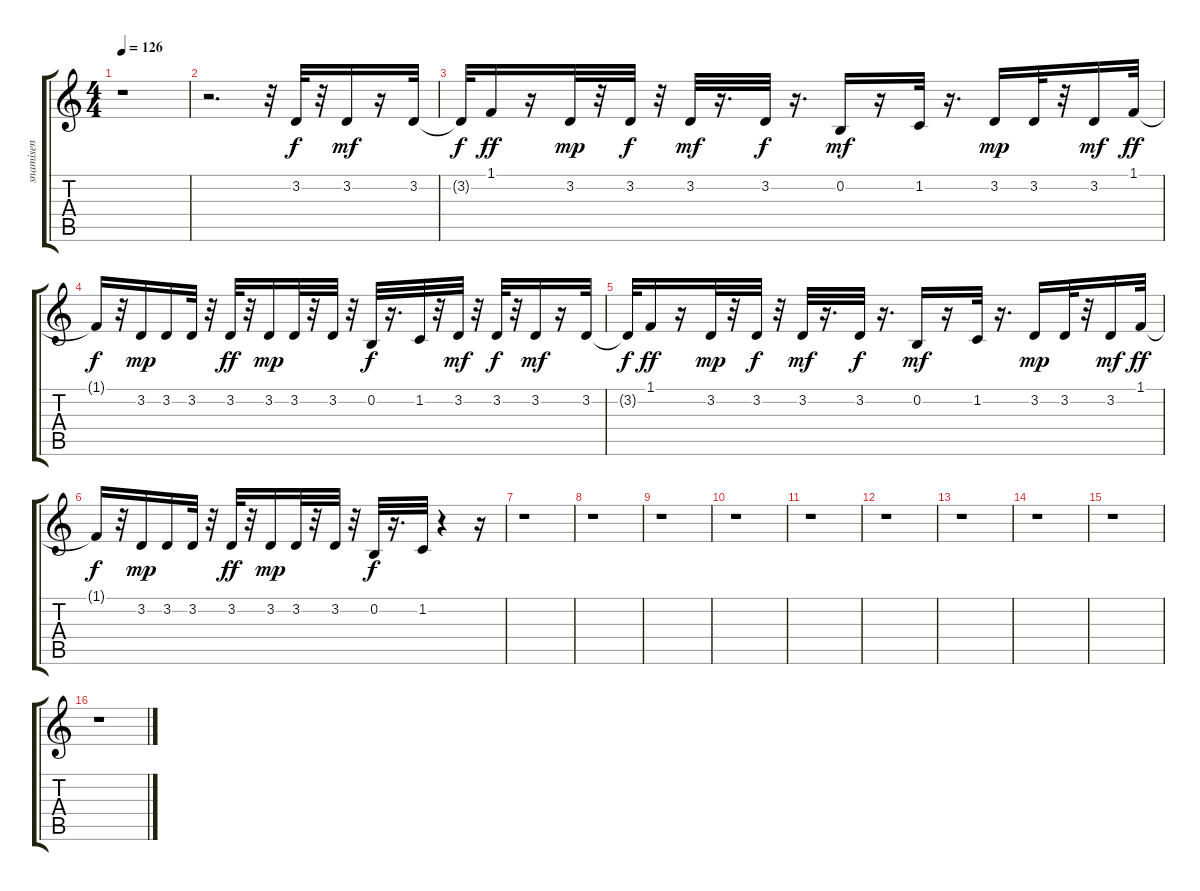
\track ("snamisen" "snamisen") {instrument shamisen}
\staff {score tabs}
\tuning (E4 B3 G3 D3 A2 E2) {hide}
\ts (4 4)
\tempo 126
\clef g2
\ks c
r.1{dy f} |
r.2{d} r.32 3.2.32 r.32 3.2.16{dy mf balance 15} r.16 3.2.32 |
3.2{t}.32{dy f} 1.1.16{dy ff} r.16 3.2.32{dy mp} r.32 3.2.32{dy f} r.32 3.2.32{dy mf} r.16{d} 3.2.32{dy f} r.16{d} 0.2.16{dy mf} r.16 1.2.32 r.16{d} 3.2.16{dy mp balance 10} 3.2.32 r.32 3.2.16{dy mf} 1.1.32{dy ff} |
1.1{t}.16{dy f} r.32 3.2.16{dy mp} 3.2.16 3.2.32 r.32 3.2.32{dy ff} r.32 3.2.16{dy mp} 3.2.32 r.32 3.2.32 r.32 0.2.32{dy f} r.16{d} 1.2.32 r.32 3.2.32{dy mf} r.32 3.2.32{dy f balance 3} r.32 3.2.16{dy mf} r.16 3.2.32 |
3.2{t}.32{dy f} 1.1.16{dy ff} r.16 3.2.32{dy mp} r.32 3.2.32{dy f} r.32 3.2.32{dy mf} r.16{d} 3.2.32{dy f} r.16{d} 0.2.16{dy mf} r.16 1.2.32 r.16{d} 3.2.16{dy mp} 3.2.32 r.32 3.2.16{dy mf} 1.1.32{dy ff} |
1.1{t}.16{dy f} r.32 3.2.16{dy mp} 3.2.16 3.2.32 r.32 3.2.32{dy ff} r.32 3.2.16{dy mp} 3.2.32 r.32 3.2.32 r.32 0.2.32{dy f} r.16{d} 1.2.32 r.4 r.16 |
r.1 |
r.1 |
r.1 |
r.1 |
r.1 |
r.1 |
r.1 |
r.1 |
r.1 |
r.1
